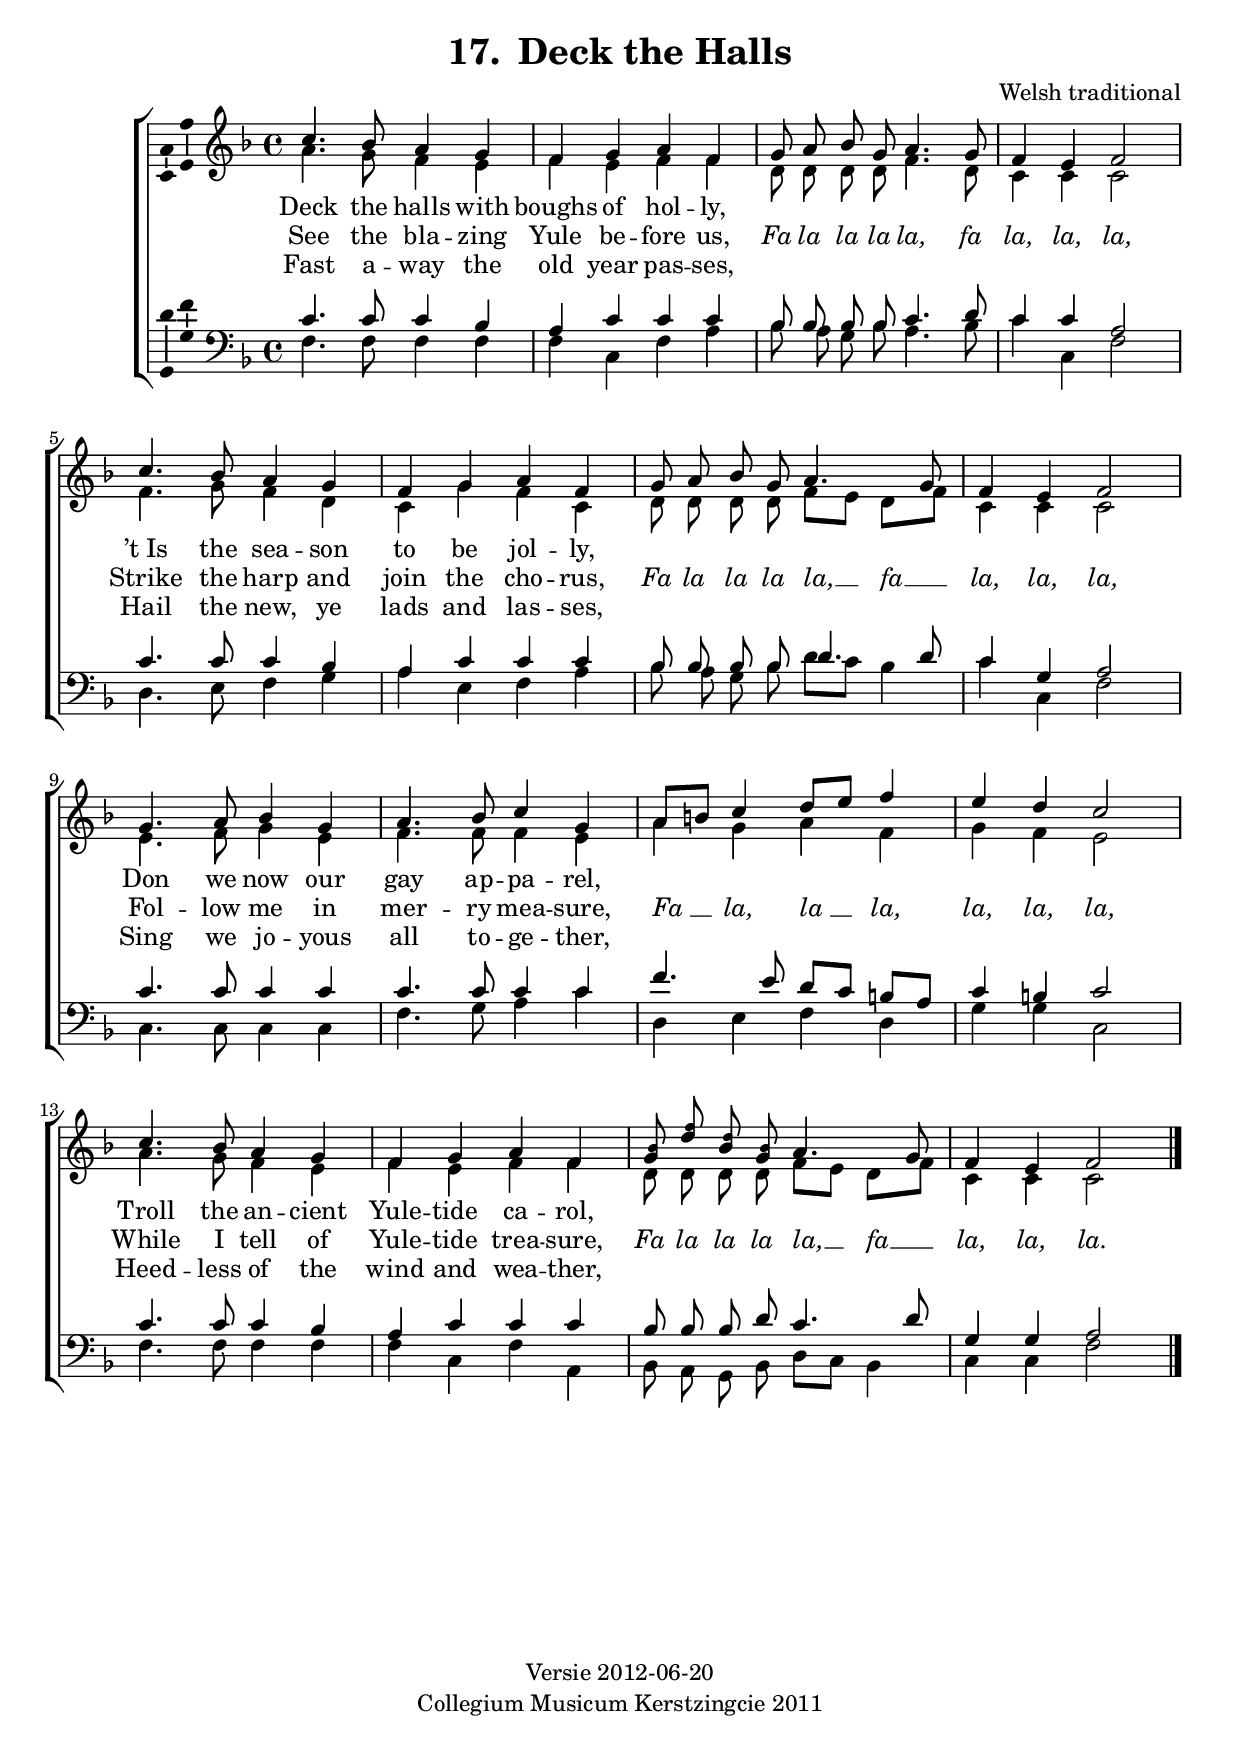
% vim: set fileformat=dos:
\version "2.12.3"

% vim: set fileformat=dos:

\version "2.12.3"

% miditempo = #(ly:make-moment 348 8)

miditempo = #(ly:make-moment 160 4)

soprano = {
  \autoBeamOff
  \key f \major \time 4/4 | % 1
  c''4. bes'8 a'4 g'4 | % 2
  f'4 g'4 a'4 f'4 | % 3
  g'8 a'8 bes'8 g'8 a'4. g'8 | % 4
  f'4 e'4 f'2 | % 5
  c''4. bes'8 a'4 g'4 | % 6
  f'4 g'4 a'4 f'4 | % 7
  g'8 a'8 bes'8 g'8 a'4. g'8 | % 8
  f'4 e'4 f'2 | % 9
  g'4. a'8 bes'4 g'4 | \barNumberCheck #10
  a'4. bes'8 c''4 g'4 | % 11
  a'8[ b'8] c''4 d''8[ e''8] f''4 | % 12
  e''4 d''4 c''2 | % 13
  c''4. bes'8 a'4 g'4 | % 14
  f'4 g'4 a'4 f'4 | % 15
  < 
    g' \tweak #'font-size #-3 bes'
  >8 
  <
    d'' \tweak #'font-size #-3 f''
  >8 
  <
    bes' \tweak #'font-size #-3 d''
  >8 
  <
    g' \tweak #'font-size #-3 bes'
  >8 
  a'4. g'8 | % 16
  f'4 e'4 f'2 \bar "|."
}

alto = {
  \autoBeamOff
  % \key f \major 
  \time 4/4 | % 1
  a'4. g'8 f'4 e'4 | % 2
  f'4 e'4 f'4 f'4 | % 3
  d'8 d'8 d'8 d'8 f'4. d'8 | % 4
  c'4 c'4 c'2 | % 5
  f'4. g'8 f'4 d'4 | % 6
  c'4 g'4 f'4 c'4 | % 7
  d'8 d'8 d'8 d'8 f'8[ e'8] d'8[ f'8]
  c'4 c'4 c'2 | % 9
  e'4. f'8 g'4 e'4 | \barNumberCheck #10
  f'4. f'8 f'4 e'4 | % 11
  a'4 g'4 a'4 f'4
  g'4 f'4 e'2 | % 13
  a'4. g'8 f'4 e'4 | % 14
  f'4 e'4 f'4 f'4 | % 15
  d'8 d'8 d'8 d'8 f'8[ e'8] d'8[ f'8]
  c'4 c'4 c'2 \bar "|."
}

tenor = {
  \autoBeamOff
  \clef "bass" \key f \major \time 4/4 
  c'4. c'8 c'4 bes4 | % 2
  a4 c'4 c'4 c'4 | % 3
  bes8 bes8 bes8 bes8 c'4. d'8 | % 4
  c'4 c'4 a2 | % 5
  c'4. c'8 c'4 bes4 | % 6
  a4 c'4 c'4 c'4 | % 7
  bes8 bes8 bes8 bes8 d'4. d'8 | % 8
  c'4 g4 a2 | % 9
  c'4. c'8 c'4 c'4 | \barNumberCheck #10
  c'4. c'8 c'4 c'4 | % 11
  f'4. e'8 d'8[ c'8] b8[ a8] | % 12
  c'4 b4 c'2 | % 13
  c'4. c'8 c'4 bes4 | % 14
  a4 c'4 c'4 c'4 | % 15
  bes8 bes8 bes8 d'8 c'4. d'8 | % 16
  g4 g4 a2 \bar "|."
}

bass = {
  \autoBeamOff
  \clef "bass" \key f \major \time 4/4 
  f4. f8 f4 f4 | % 2
  f4 c4 f4 a4 | % 3
  bes8 a8 g8 bes8 a4. bes8 | % 4
  c'4 c4 f2 | % 5
  d4. e8 f4 g4 | % 6
  a4 e4 f4 a4 | % 7
  bes8 a8 g8 bes8 d'8[ c'8] bes4
  c'4 c4 f2 | % 9
  c4. c8 c4 c4 | \barNumberCheck #10
  f4. g8 a4 c'4 | % 11
  d4 e4 f4 d4
  g4 g4 c2 | % 13
  f4. f8 f4 f4 | % 14
  f4 c4 f4 a,4 | % 15
  bes,8 a,8 g,8 bes,8 d8[ c8] bes,4
  c4 c4 f2 \bar "|."
}

    italic = { % italic
      \override Lyrics.LyricText #'font-shape = #'italic
    }

    normal = { % text face
      \revert Lyrics.LyricText #'font-shape
    }

verseOne = \lyricmode {
  Deck the halls with boughs of hol -- ly, 
  \skip4 \skip4 \skip4 \skip4 \skip4 \skip4 
  \skip4 \skip4 \skip4
  "’t Is" the sea -- son to be jol -- ly, 
  \skip4 \skip4 \skip4 \skip4 \skip4 \skip4 
  \skip4 \skip4 \skip4
  Don we now our gay ap -- pa -- rel, 
  \skip4 \skip4 \skip4 \skip4 \skip4 \skip4 \skip4 
  Troll the an -- cient Yule -- tide ca -- rol, 
  \skip4 \skip4 \skip4 \skip4 \skip4 \skip4 
}

verseTwo = \lyricmode {
  See the bla -- zing Yule be -- fore us, 
  \italic Fa la la la la, fa la, la, la, \normal
  Strike the harp and join the cho -- rus, 
  \italic Fa la la la la, __ fa __ la, la, la, \normal
  Fol -- low me in mer -- ry mea -- sure, 
  \italic 
    \once \override LyricText #'self-alignment-X = #-1
      \markup{ Fa\draw-line #'(2 . 0) }  
    la, 
    \once \override LyricText #'self-alignment-X = #-1
      \markup{ la \draw-line #'(2 . 0) }  
    la, la, la, la, \normal
  While I tell of Yule -- tide trea -- sure, 
  \italic Fa la la la la, __ fa __ la, la, la. \normal
}

verseThree = \lyricmode {
  Fast a -- way the old year pas -- ses, 
  \skip4 \skip4 \skip4 \skip4 \skip4 \skip4 
  \skip4 \skip4 \skip4
  Hail the new, ye lads and las -- ses, 
  \skip4 \skip4 \skip4 \skip4 \skip4 \skip4 
  \skip4 \skip4 \skip4
  Sing we jo -- yous all to -- ge -- ther, 
  \skip4 \skip4 \skip4 \skip4 \skip4 \skip4 \skip4 
  Heed -- less of the wind and wea -- ther, 
  \skip4 \skip4 \skip4 \skip4 \skip4 \skip4 
  \skip4 \skip4 \skip4
}


nummer = "17. "

\header {
  title = \markup {\nummer "Deck the Halls"}
  arranger = "Welsh traditional"
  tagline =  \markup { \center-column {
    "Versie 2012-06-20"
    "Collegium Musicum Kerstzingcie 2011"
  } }
}

\score {
  \new ChoirStaff <<
    \new Staff = "upper" <<
      \clef "treble"
      \new Voice = "vSoprano" { 
        \override Ambitus #'X-offset = #2.0
        \voiceOne \keepWithTag #'score \soprano 
      }
      \new Voice = "vAlto" { \voiceTwo \alto }
    >>

    \new Lyrics \lyricsto "vAlto" \verseOne
    \new Lyrics \lyricsto "vAlto" \verseTwo
    \new Lyrics \lyricsto "vAlto" \verseThree

    \new Staff = "lower" <<
      \clef "bass"
      \new Voice = "vTenor" { 
        \override Ambitus #'X-offset = #2.0
        \voiceOne \tenor 
      }
      \new Voice = "vBass" { \voiceTwo \bass }
    >>
  >>
  \layout { 
    % We can haz ambitus to display pitch range?
    \context { \Voice 
      \consists "Ambitus_engraver"
    }
  }
}
